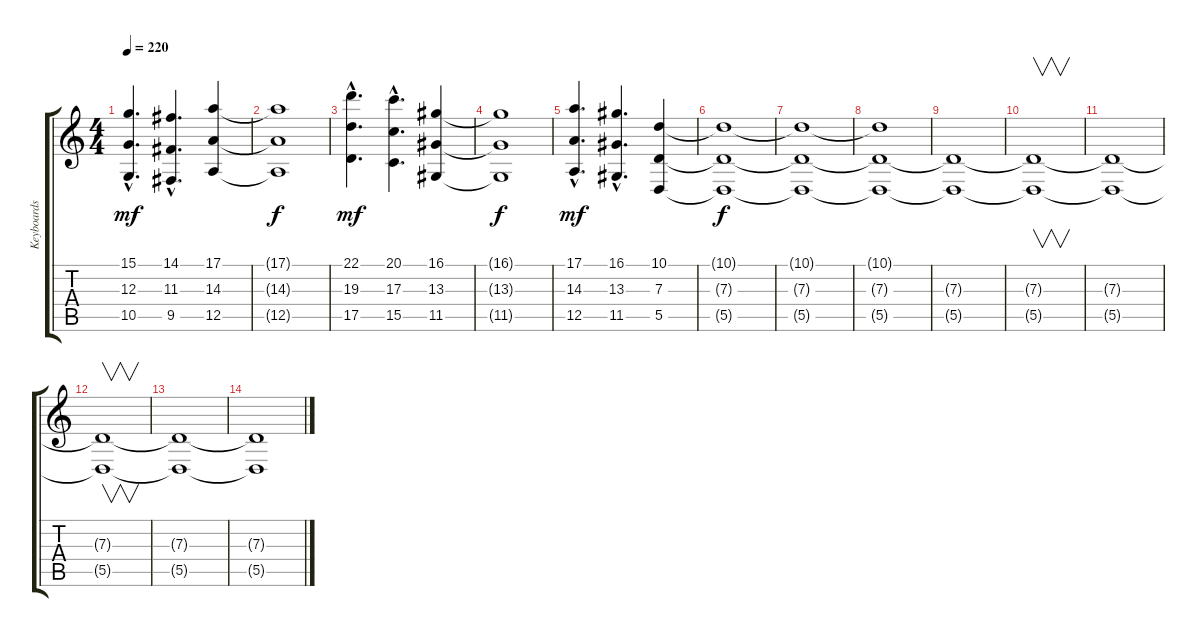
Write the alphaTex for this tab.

\track ("Keyboards" "Keyboards") {instrument stringensemble1}
\staff {score tabs}
\tuning (E4 B3 G3 D3 A2 D2) {hide}
\ts (4 4)
\tempo 220
\clef g2
\ks c
(15.1{hac} 12.3{hac} 10.5{hac}).4{d dy mf} (14.1{hac} 11.3{hac} 9.5{hac}).4{d} (17.1 14.3 12.5).4 |
(17.1{t} 14.3{t} 12.5{t}).1{dy f} |
(22.1{hac} 19.3{hac} 17.5{hac}).4{d dy mf} (20.1{hac} 17.3{hac} 15.5{hac}).4{d} (16.1 13.3 11.5).4 |
(16.1{t} 13.3{t} 11.5{t}).1{dy f} |
(17.1{hac} 14.3{hac} 12.5{hac}).4{d dy mf} (16.1{hac} 13.3{hac} 11.5{hac}).4{d} (10.1 7.3 5.5).4 |
(10.1{t} 7.3{t} 5.5{t}).1{dy f} |
(10.1{t} 7.3{t} 5.5{t}).1{volume 9} |
(10.1{t} 7.3{t} 5.5{t}).1 |
(7.3{t} 5.5{t}).1 |
(7.3{t} 5.5{t}).1{v} |
(7.3{t} 5.5{t}).1 |
(7.3{t} 5.5{t}).1{v volume 2} |
(7.3{t} 5.5{t}).1 |
(7.3{t} 5.5{t}).1
